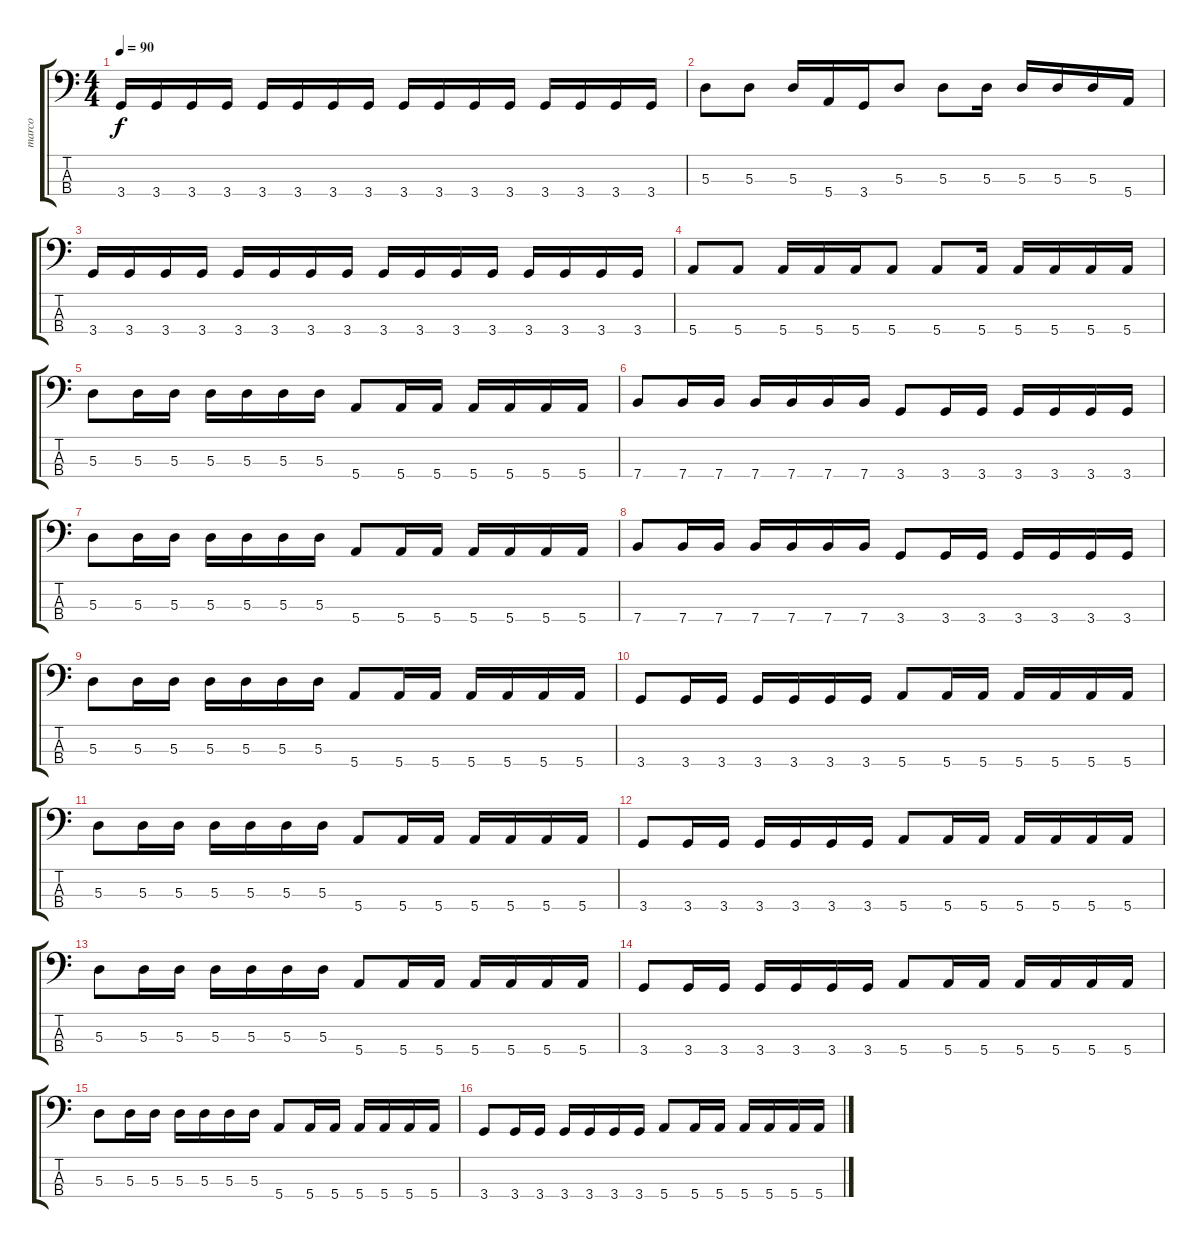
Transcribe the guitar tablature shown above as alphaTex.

\track ("marco" "marco") {instrument electricbassfinger}
\staff {score tabs}
\tuning (G2 D2 A1 E1) {hide}
\ts (4 4)
\tempo 90
\clef f4
\ks c
3.4.16{dy f} 3.4.16 3.4.16 3.4.16 3.4.16 3.4.16 3.4.16 3.4.16 3.4.16 3.4.16 3.4.16 3.4.16 3.4.16 3.4.16 3.4.16 3.4.16 |
5.3.8 5.3.8 5.3.16 5.4.16 3.4.16 5.3.8 5.3.8 5.3.16 5.3.16 5.3.16 5.3.16 5.4.16 |
3.4.16 3.4.16 3.4.16 3.4.16 3.4.16 3.4.16 3.4.16 3.4.16 3.4.16 3.4.16 3.4.16 3.4.16 3.4.16 3.4.16 3.4.16 3.4.16 |
5.4.8 5.4.8 5.4.16 5.4.16 5.4.16 5.4.8 5.4.8 5.4.16 5.4.16 5.4.16 5.4.16 5.4.16 |
5.3.8 5.3.16 5.3.16 5.3.16 5.3.16 5.3.16 5.3.16 5.4.8 5.4.16 5.4.16 5.4.16 5.4.16 5.4.16 5.4.16 |
7.4.8 7.4.16 7.4.16 7.4.16 7.4.16 7.4.16 7.4.16 3.4.8 3.4.16 3.4.16 3.4.16 3.4.16 3.4.16 3.4.16 |
5.3.8 5.3.16 5.3.16 5.3.16 5.3.16 5.3.16 5.3.16 5.4.8 5.4.16 5.4.16 5.4.16 5.4.16 5.4.16 5.4.16 |
7.4.8 7.4.16 7.4.16 7.4.16 7.4.16 7.4.16 7.4.16 3.4.8 3.4.16 3.4.16 3.4.16 3.4.16 3.4.16 3.4.16 |
5.3.8 5.3.16 5.3.16 5.3.16 5.3.16 5.3.16 5.3.16 5.4.8 5.4.16 5.4.16 5.4.16 5.4.16 5.4.16 5.4.16 |
3.4.8 3.4.16 3.4.16 3.4.16 3.4.16 3.4.16 3.4.16 5.4.8 5.4.16 5.4.16 5.4.16 5.4.16 5.4.16 5.4.16 |
5.3.8 5.3.16 5.3.16 5.3.16 5.3.16 5.3.16 5.3.16 5.4.8 5.4.16 5.4.16 5.4.16 5.4.16 5.4.16 5.4.16 |
3.4.8 3.4.16 3.4.16 3.4.16 3.4.16 3.4.16 3.4.16 5.4.8 5.4.16 5.4.16 5.4.16 5.4.16 5.4.16 5.4.16 |
5.3.8 5.3.16 5.3.16 5.3.16 5.3.16 5.3.16 5.3.16 5.4.8 5.4.16 5.4.16 5.4.16 5.4.16 5.4.16 5.4.16 |
3.4.8 3.4.16 3.4.16 3.4.16 3.4.16 3.4.16 3.4.16 5.4.8 5.4.16 5.4.16 5.4.16 5.4.16 5.4.16 5.4.16 |
5.3.8 5.3.16 5.3.16 5.3.16 5.3.16 5.3.16 5.3.16 5.4.8 5.4.16 5.4.16 5.4.16 5.4.16 5.4.16 5.4.16 |
3.4.8 3.4.16 3.4.16 3.4.16 3.4.16 3.4.16 3.4.16 5.4.8 5.4.16 5.4.16 5.4.16 5.4.16 5.4.16 5.4.16
